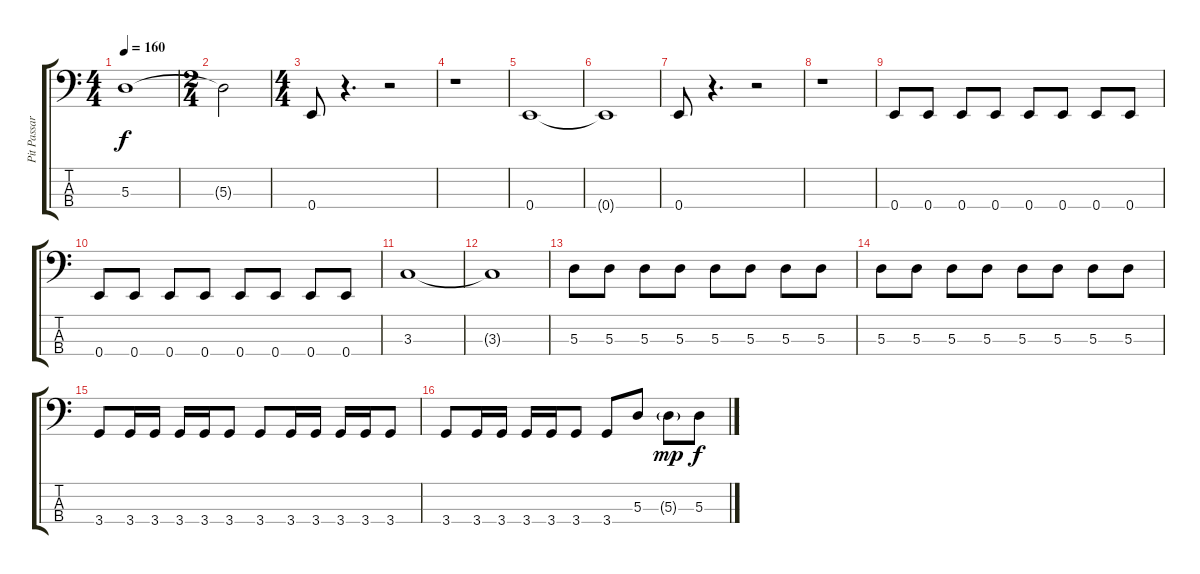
\track ("Pit Passarell" "Pit Passar") {instrument electricbassfinger}
\staff {score tabs}
\tuning (G2 D2 A1 E1) {hide}
\ts (4 4)
\tempo 160
\clef f4
\ks c
5.3{t}.1{dy f} |
\ts (2 4)
5.3{t}.2 |
\ts (4 4)
0.4.8 r.4{d} r.2 |
r.1 |
0.4.1 |
0.4{t}.1 |
0.4.8 r.4{d} r.2 |
r.1 |
0.4.8 0.4.8 0.4.8 0.4.8 0.4.8 0.4.8 0.4.8 0.4.8 |
0.4.8 0.4.8 0.4.8 0.4.8 0.4.8 0.4.8 0.4.8 0.4.8 |
3.3.1 |
3.3{t}.1 |
5.3.8 5.3.8 5.3.8 5.3.8 5.3.8 5.3.8 5.3.8 5.3.8 |
5.3.8 5.3.8 5.3.8 5.3.8 5.3.8 5.3.8 5.3.8 5.3.8 |
3.4.8 3.4.16 3.4.16 3.4.16 3.4.16 3.4.8 3.4.8 3.4.16 3.4.16 3.4.16 3.4.16 3.4.8 |
3.4.8 3.4.16 3.4.16 3.4.16 3.4.16 3.4.8 3.4.8 5.3.8 5.3{g}.8{dy mp} 5.3.8{dy f}
